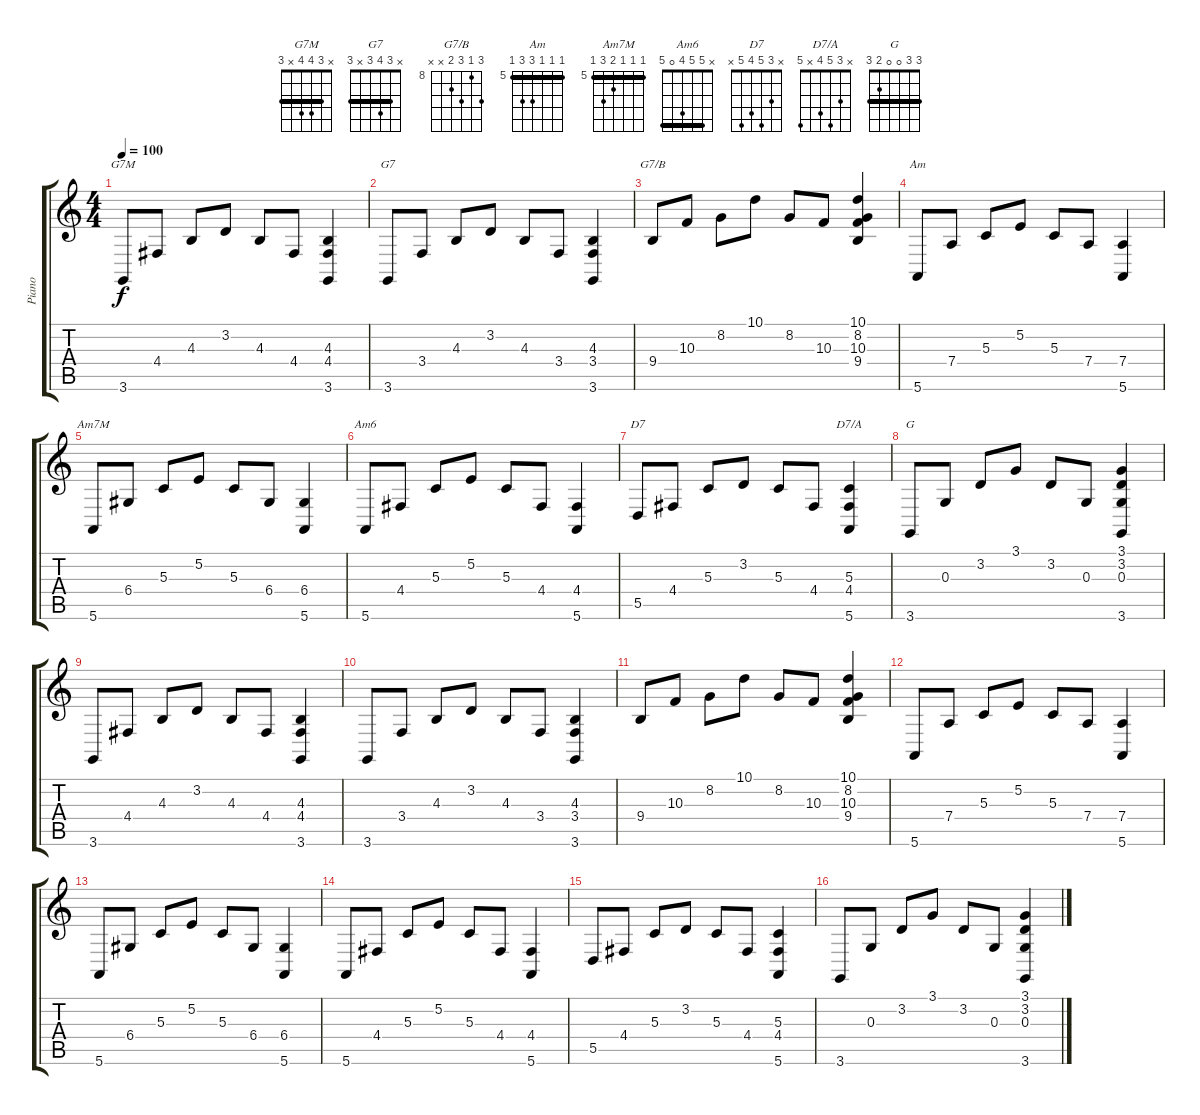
\track ("Piano" "Piano") {instrument acousticgrandpiano}
\staff {score tabs}
\tuning (E4 B3 G3 D3 A2 E2) {hide}
\chord ("G7M" x 3 4 4 x 3) {barre 3}
\chord ("G7" x 3 4 3 x 3) {barre 3}
\chord ("G7/B" 10 8 10 9 x x) {firstfret 8}
\chord ("Am" 5 5 5 7 7 5) {firstfret 5 barre 5}
\chord ("Am7M" 5 5 5 6 7 5) {firstfret 5 barre 5}
\chord ("Am6" x 5 5 4 0 5) {barre 5}
\chord ("D7" x 3 5 4 5 x)
\chord ("D7/A" x 3 5 4 x 5)
\chord ("G" 3 3 0 0 2 3) {barre 3}
\ts (4 4)
\tempo 100
\clef g2
\ks c
3.6.8{ch "G7M" dy f} 4.4.8 4.3.8 3.2.8 4.3.8 4.4.8 (4.3 4.4 3.6).4 |
3.6.8{ch "G7"} 3.4.8 4.3.8 3.2.8 4.3.8 3.4.8 (4.3 3.4 3.6).4 |
9.4.8{ch "G7/B"} 10.3.8 8.2.8 10.1.8 8.2.8 10.3.8 (10.1 8.2 10.3 9.4).4 |
\ks aminor
5.6.8{ch "Am"} 7.4.8 5.3.8 5.2.8 5.3.8 7.4.8 (7.4 5.6).4 |
\ks c
5.6.8{ch "Am7M"} 6.4.8 5.3.8 5.2.8 5.3.8 6.4.8 (6.4 5.6).4 |
5.6.8{ch "Am6"} 4.4.8 5.3.8 5.2.8 5.3.8 4.4.8 (4.4 5.6).4 |
5.5.8{ch "D7"} 4.4.8 5.3.8 3.2.8 5.3.8 4.4.8 (5.3 4.4 5.6).4{ch "D7/A"} |
3.6.8{ch "G"} 0.3.8 3.2.8 3.1.8 3.2.8 0.3.8 (3.1 3.2 0.3 3.6).4 |
3.6.8 4.4.8 4.3.8 3.2.8 4.3.8 4.4.8 (4.3 4.4 3.6).4 |
3.6.8 3.4.8 4.3.8 3.2.8 4.3.8 3.4.8 (4.3 3.4 3.6).4 |
9.4.8 10.3.8 8.2.8 10.1.8 8.2.8 10.3.8 (10.1 8.2 10.3 9.4).4 |
\ks aminor
5.6.8 7.4.8 5.3.8 5.2.8 5.3.8 7.4.8 (7.4 5.6).4 |
\ks c
5.6.8 6.4.8 5.3.8 5.2.8 5.3.8 6.4.8 (6.4 5.6).4 |
5.6.8 4.4.8 5.3.8 5.2.8 5.3.8 4.4.8 (4.4 5.6).4 |
5.5.8 4.4.8 5.3.8 3.2.8 5.3.8 4.4.8 (5.3 4.4 5.6).4 |
3.6.8 0.3.8 3.2.8 3.1.8 3.2.8 0.3.8 (3.1 3.2 0.3 3.6).4
